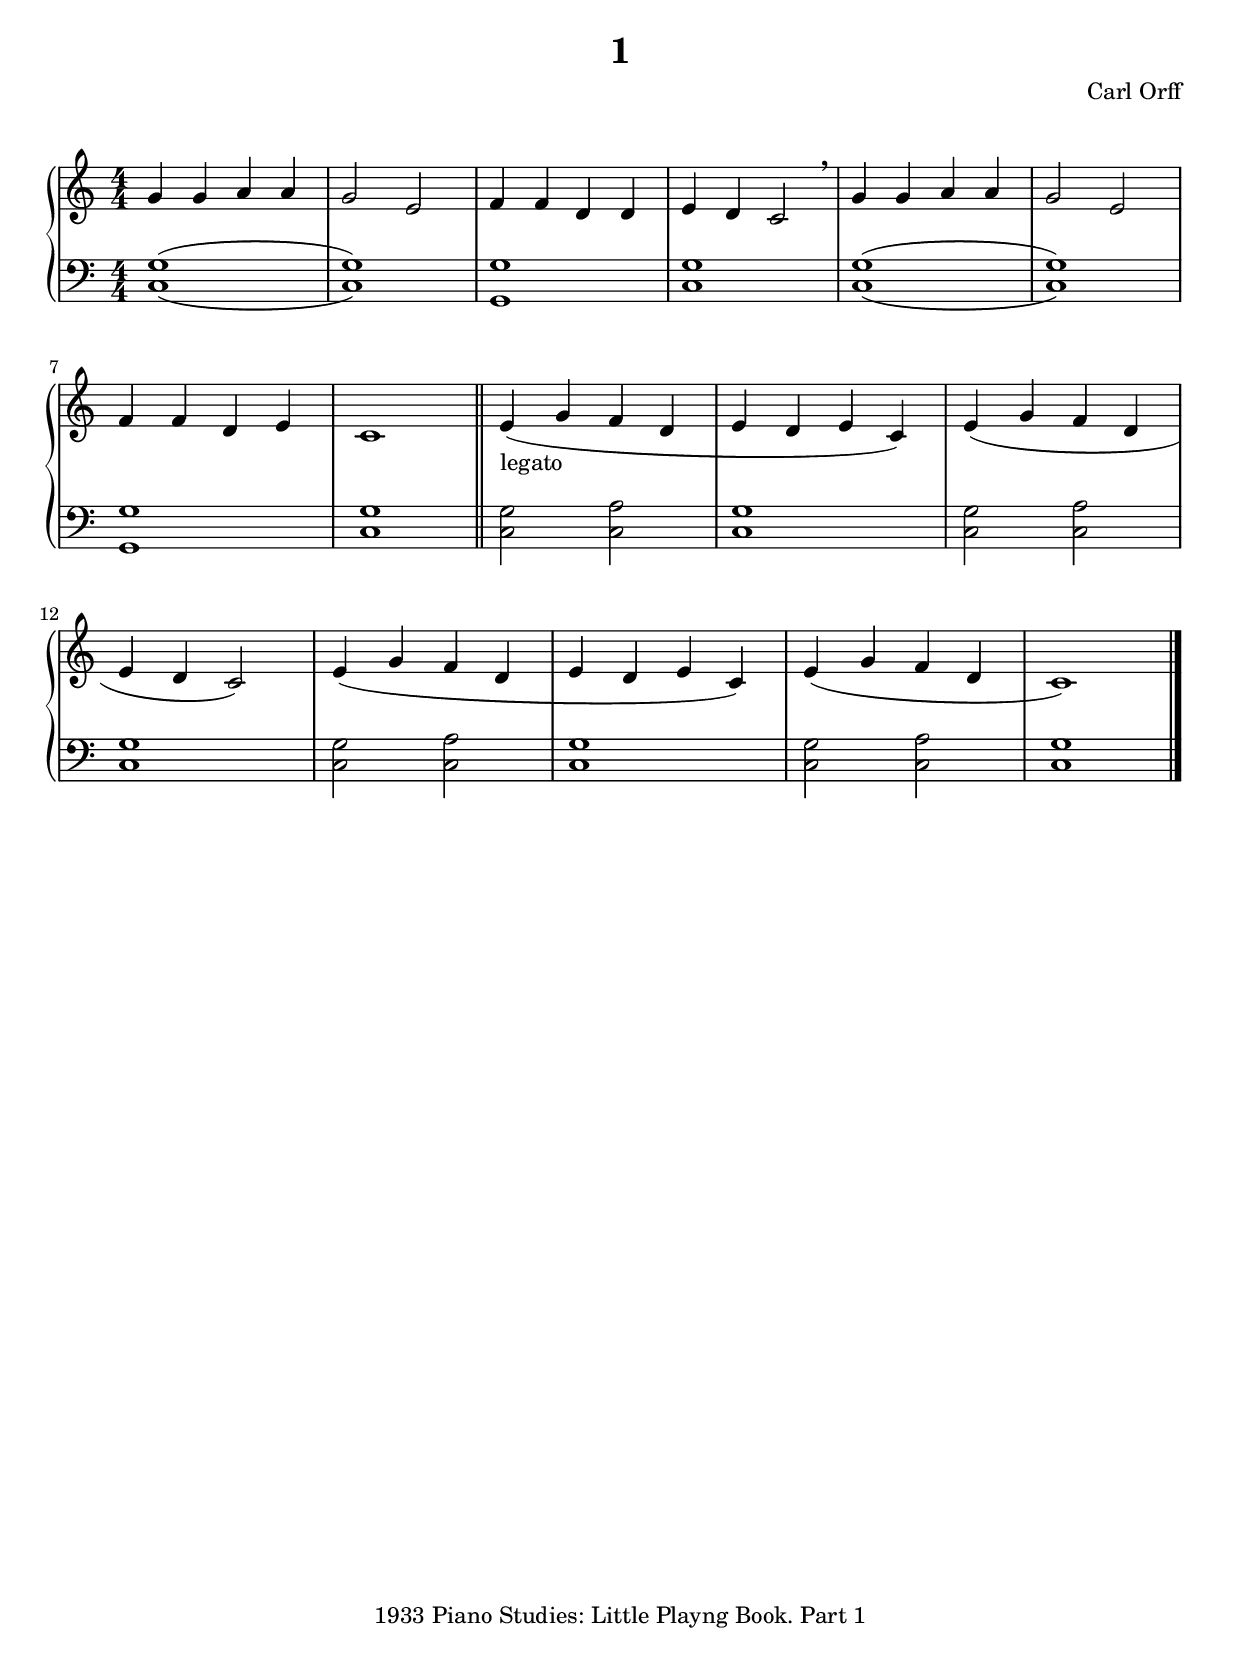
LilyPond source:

\version "2.20.0"

\include "english.ly"



\paper {
  top-margin = 20
  indent = #0
  system-count = #3
  % print-all-headers = ##t
}


\header {
  % subtitle = "Part 1"
  title = "1"
  % subsubtitle = "Piano Studies: Little Playng Book"
  composer = "Carl Orff"
  % opus = "1933"
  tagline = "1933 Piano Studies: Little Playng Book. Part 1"
}

\markup { \vspace #1 }



\score {

  \new PianoStaff = "pianostaff"
    \with {
      \override StaffGrouper
                .staffgroup-staff-spacing
                .basic-distance = #20
    }

  <<
    \new Staff = "RH" \relative c'' {
      \clef "treble"
      \numericTimeSignature
      \time 4/4
      g4 g4 a4 a4 |
      g2 e2 |
      f4 f4 d4 d4 |
      e4 d4 c2 |
      \breathe
      g'4 g4 a4 a4 |
      g2 e2 |
      f4 f4 d4 e4 |
      c1 | \bar "||"
      e4_"legato"( g4 f4 d4 |
      e4 d4 e4 c4) |
      e4( g4 f4 d4 |
      e4 d4 c2) |
      e4( g4 f4 d4 |
      e4 d4 e4 c4) |
      e4( g4 f4 d4 |
      c1)
      % \bar "|."

    }

    \new Staff = "LH" {
      \clef "bass"
      \numericTimeSignature
      \time 4/4
      \set doubleSlurs = ##t
      <c g>1( |
      <c g>1) |
      <g, g>1 |
      <c g>1  |
      <c g>1( |
      <c g>1) |
      <g, g>1 |
      <c g>1  |
      <c g>2 <c a>2 |
      <c g>1 |
      <c g>2 <c a>2 |
      <c g>1 |
      <c g>2 <c a>2 |
      <c g>1 |
      <c g>2 <c a>2 |
      <c g>1
      \bar "|."


    }
  >>

  \layout {
    \context {
      \Score
      \override StaffGrouper.staff-staff-spacing.padding = #3
      \override StaffGrouper.staff-staff-spacing.basic-distance = #1
    }
  }

  \midi {
    \tempo 4 = 120
  }
}


